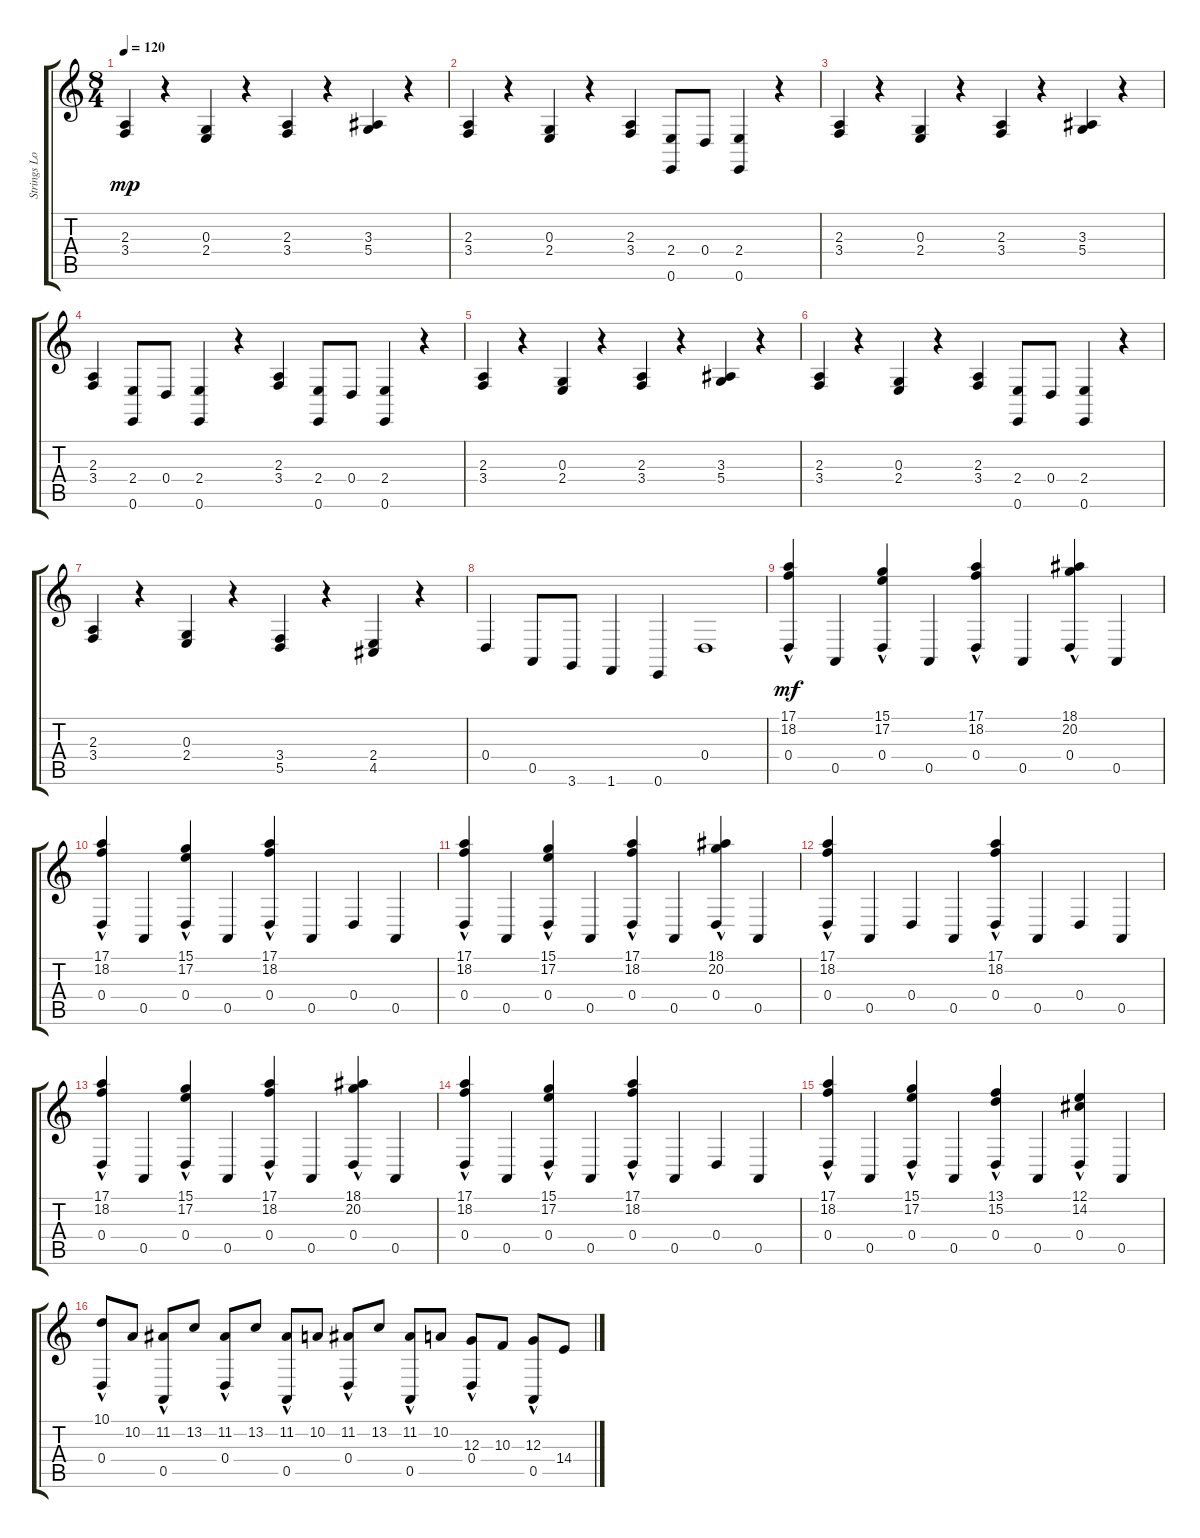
\track ("Strings Lower" "Strings Lo") {instrument stringensemble1}
\staff {score tabs}
\tuning (E4 B3 G3 D3 A2 E2) {hide}
\ts (8 4)
\tempo 120
\clef g2
\ks c
(2.3 3.4).4{dy mp} r.4 (0.3 2.4).4 r.4 (2.3 3.4).4 r.4 (3.3 5.4).4 r.4 |
(2.3 3.4).4 r.4 (0.3 2.4).4 r.4 (2.3 3.4).4 (2.4 0.6).8 0.4.8 (2.4 0.6).4 r.4 |
(2.3 3.4).4 r.4 (0.3 2.4).4 r.4 (2.3 3.4).4 r.4 (3.3 5.4).4 r.4 |
(2.3 3.4).4 (2.4 0.6).8 0.4.8 (2.4 0.6).4 r.4 (2.3 3.4).4 (2.4 0.6).8 0.4.8 (2.4 0.6).4 r.4 |
(2.3 3.4).4 r.4 (0.3 2.4).4 r.4 (2.3 3.4).4 r.4 (3.3 5.4).4 r.4 |
(2.3 3.4).4 r.4 (0.3 2.4).4 r.4 (2.3 3.4).4 (2.4 0.6).8 0.4.8 (2.4 0.6).4 r.4 |
(2.3 3.4).4 r.4 (0.3 2.4).4 r.4 (3.4 5.5).4 r.4 (2.4 4.5).4 r.4 |
0.4.4 0.5.8 3.6.8 1.6.4 0.6.4 0.4.1 |
(17.1{hac} 18.2{hac} 0.4{hac}).4{dy mf} 0.5.4 (15.1{hac} 17.2{hac} 0.4{hac}).4 0.5.4 (17.1{hac} 18.2{hac} 0.4{hac}).4 0.5.4 (18.1{hac} 20.2{hac} 0.4{hac}).4 0.5.4 |
(17.1{hac} 18.2{hac} 0.4{hac}).4 0.5.4 (15.1{hac} 17.2{hac} 0.4{hac}).4 0.5.4 (17.1{hac} 18.2{hac} 0.4{hac}).4 0.5.4 0.4.4 0.5.4 |
(17.1{hac} 18.2{hac} 0.4{hac}).4 0.5.4 (15.1{hac} 17.2{hac} 0.4{hac}).4 0.5.4 (17.1{hac} 18.2{hac} 0.4{hac}).4 0.5.4 (18.1{hac} 20.2{hac} 0.4{hac}).4 0.5.4 |
(17.1{hac} 18.2{hac} 0.4{hac}).4 0.5.4 0.4.4 0.5.4 (17.1{hac} 18.2{hac} 0.4{hac}).4 0.5.4 0.4.4 0.5.4 |
(17.1{hac} 18.2{hac} 0.4{hac}).4 0.5.4 (15.1{hac} 17.2{hac} 0.4{hac}).4 0.5.4 (17.1{hac} 18.2{hac} 0.4{hac}).4 0.5.4 (18.1{hac} 20.2{hac} 0.4{hac}).4 0.5.4 |
(17.1{hac} 18.2{hac} 0.4{hac}).4 0.5.4 (15.1{hac} 17.2{hac} 0.4{hac}).4 0.5.4 (17.1{hac} 18.2{hac} 0.4{hac}).4 0.5.4 0.4.4 0.5.4 |
(17.1{hac} 18.2{hac} 0.4{hac}).4 0.5.4 (15.1{hac} 17.2{hac} 0.4{hac}).4 0.5.4 (13.1{hac} 15.2{hac} 0.4{hac}).4 0.5.4 (12.1{hac} 14.2{hac} 0.4{hac}).4 0.5.4 |
(10.1 0.4{hac}).8 10.2.8 (11.2 0.5{hac}).8 13.2.8 (11.2 0.4{hac}).8 13.2.8 (11.2 0.5{hac}).8 10.2.8 (11.2 0.4{hac}).8 13.2.8 (11.2 0.5{hac}).8 10.2.8 (12.3 0.4{hac}).8 10.3.8 (12.3 0.5{hac}).8 14.4.8
